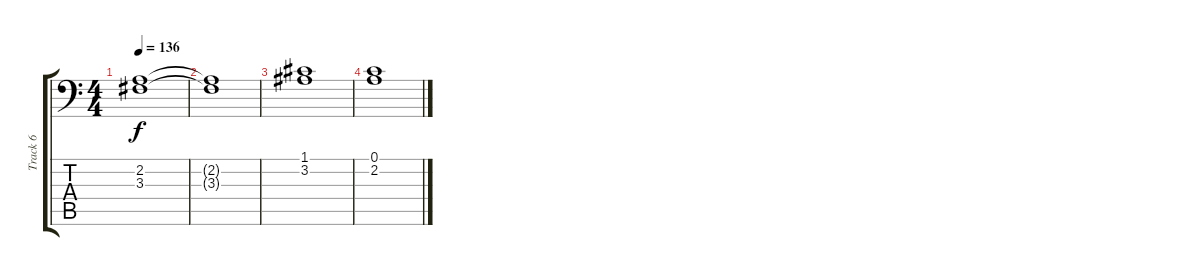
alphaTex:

\track ("Track 6" "Track 6") {instrument pad4choir}
\staff {score tabs}
\tuning (C4 G3 Eb3 Bb2 F2 Bb1) {hide}
\ts (4 4)
\tempo 136
\clef f4
\ks c
(2.2 3.3).1{dy f} |
(2.2{t} 3.3{t}).1 |
(1.1 3.2).1 |
(0.1 2.2).1
